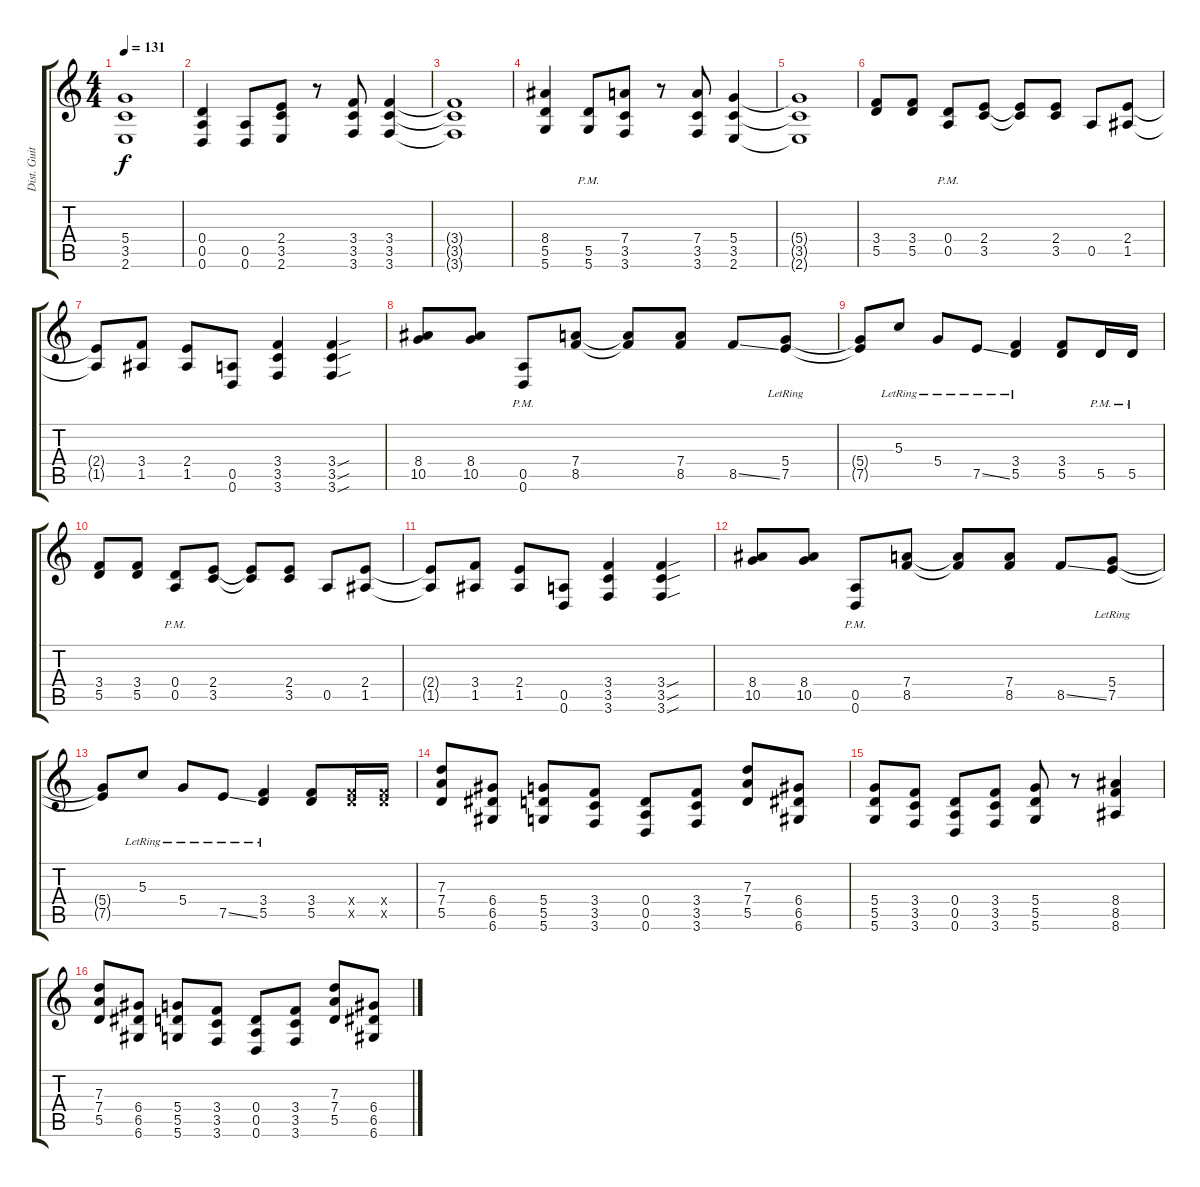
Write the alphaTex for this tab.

\track ("Dist. Guitar 1" "Dist. Guit") {instrument distortionguitar}
\staff {score tabs}
\tuning (E4 B3 G3 D3 A2 D2) {hide}
\ts (4 4)
\tempo 131
\clef g2
\ks c
(5.4{t} 3.5{t} 2.6{t}).1{dy f} |
(0.4 0.5 0.6).4 (0.5 0.6).8 (2.4 3.5 2.6).8 r.8 (3.4 3.5 3.6).8 (3.4 3.5 3.6).4 |
(3.4{t} 3.5{t} 3.6{t}).1 |
(8.4 5.5 5.6).4 (5.5{pm} 5.6{pm}).8 (7.4 3.5 3.6).8 r.8 (7.4 3.5 3.6).8 (5.4 3.5 2.6).4 |
(5.4{t} 3.5{t} 2.6{t}).1 |
(3.4 5.5).8 (3.4 5.5).8 (0.4{pm} 0.5{pm}).8 (2.4 3.5).8 (2.4{t} 3.5{t}).8 (2.4 3.5).8 0.5.8 (2.4 1.5).8 |
(2.4{t} 1.5{t}).8 (3.4 1.5).8 (2.4 1.5).8 (0.5 0.6).8 (3.4 3.5 3.6).4 (3.4{sou} 3.5{sou} 3.6{sou}).4 |
(8.4 10.5).8 (8.4 10.5).8 (0.5{pm} 0.6{pm}).8 (7.4 8.5).8 (7.4{t} 8.5{t}).8 (7.4 8.5).8 8.5{ss}.8 (5.4{lr} 7.5{lr}).8 |
(5.4{t} 7.5{t}).8 5.3{lr}.8 5.4{lr}.8 7.5{ss lr}.8 (3.4{lr} 5.5{lr}).4 (3.4 5.5).8 5.5{pm}.16 5.5{pm}.16 |
(3.4 5.5).8 (3.4 5.5).8 (0.4{pm} 0.5{pm}).8 (2.4 3.5).8 (2.4{t} 3.5{t}).8 (2.4 3.5).8 0.5.8 (2.4 1.5).8 |
(2.4{t} 1.5{t}).8 (3.4 1.5).8 (2.4 1.5).8 (0.5 0.6).8 (3.4 3.5 3.6).4 (3.4{sou} 3.5{sou} 3.6{sou}).4 |
(8.4 10.5).8 (8.4 10.5).8 (0.5{pm} 0.6{pm}).8 (7.4 8.5).8 (7.4{t} 8.5{t}).8 (7.4 8.5).8 8.5{ss}.8 (5.4{lr} 7.5{lr}).8 |
(5.4{t} 7.5{t}).8 5.3{lr}.8 5.4{lr}.8 7.5{ss lr}.8 (3.4{lr} 5.5{lr}).4 (3.4 5.5).8 (3.4{x} 5.5{x}).16 (3.4{x} 5.5{x}).16 |
(7.3 7.4 5.5).8 (6.4 6.5 6.6).8 (5.4 5.5 5.6).8 (3.4 3.5 3.6).8 (0.4 0.5 0.6).8 (3.4 3.5 3.6).8 (7.3 7.4 5.5).8 (6.4 6.5 6.6).8 |
(5.4 5.5 5.6).8 (3.4 3.5 3.6).8 (0.4 0.5 0.6).8 (3.4 3.5 3.6).8 (5.4 5.5 5.6).8 r.8 (8.4 8.5 8.6).4 |
(7.3 7.4 5.5).8 (6.4 6.5 6.6).8 (5.4 5.5 5.6).8 (3.4 3.5 3.6).8 (0.4 0.5 0.6).8 (3.4 3.5 3.6).8 (7.3 7.4 5.5).8 (6.4 6.5 6.6).8
